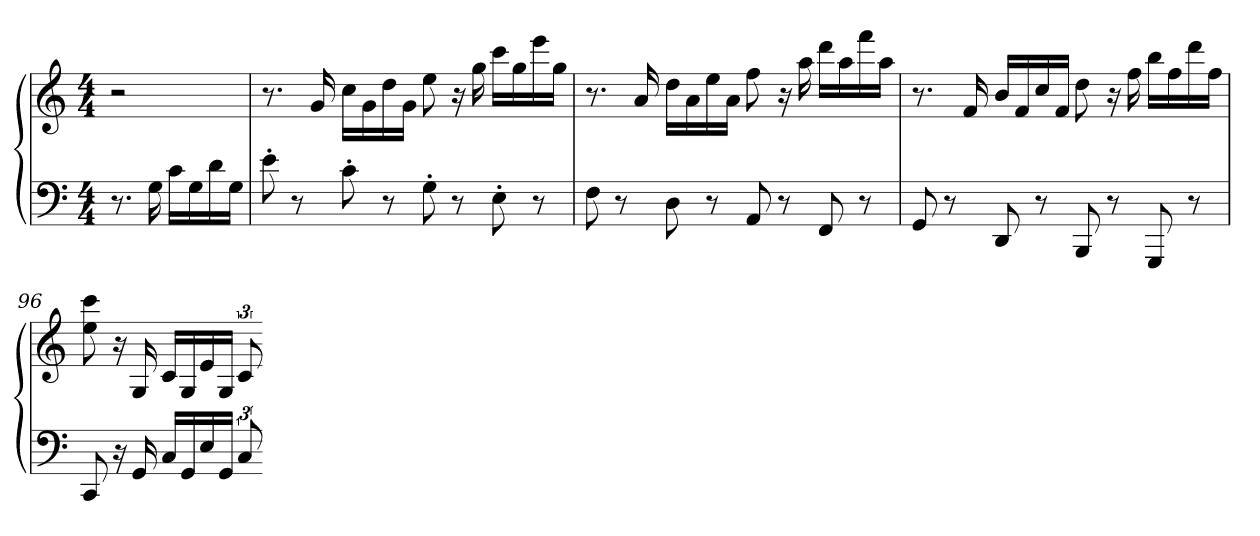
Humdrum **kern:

**kern	**kern
*part1	*part1
*staff2	*staff1
*clefF4	*clefG2
*k[]	*k[]
*C:	*C:
*M4/4	*M4/4
=	=
8.r	2r
16G	.
16cLL	.
16G	.
16d	.
16GJJ	.
=93	=93
8e'	8.r
8r	.
.	16g
8c'	16ccLL
.	16g
8r	16dd
.	16gJJ
8G'	8ee
8r	16r
.	16gg
8E'	16cccLL
.	16gg
8r	16eee
.	16ggJJ
=94	=94
8F	8.r
8r	.
.	16a
8D	16ddLL
.	16a
8r	16ee
.	16aJJ
8AA	8ff
8r	16r
.	16aa
8FF	16dddLL
.	16aa
8r	16fff
.	16aaJJ
=95	=95
8GG	8.r
8r	.
.	16f
8DD	16bLL
.	16f
8r	16cc
.	16fJJ
8BBB	8dd
8r	16r
.	16ff
8GGG	16bbLL
.	16ff
8r	16ddd
.	16ffJJ
=96	=96
8CC	8ee 8ccc
16r	16r
16GG	16G
16CLL	16cLL
16GG	16G
16E	16e
16GGJJ	16GJJ
12C	12c
=-	=-
*-	*-
